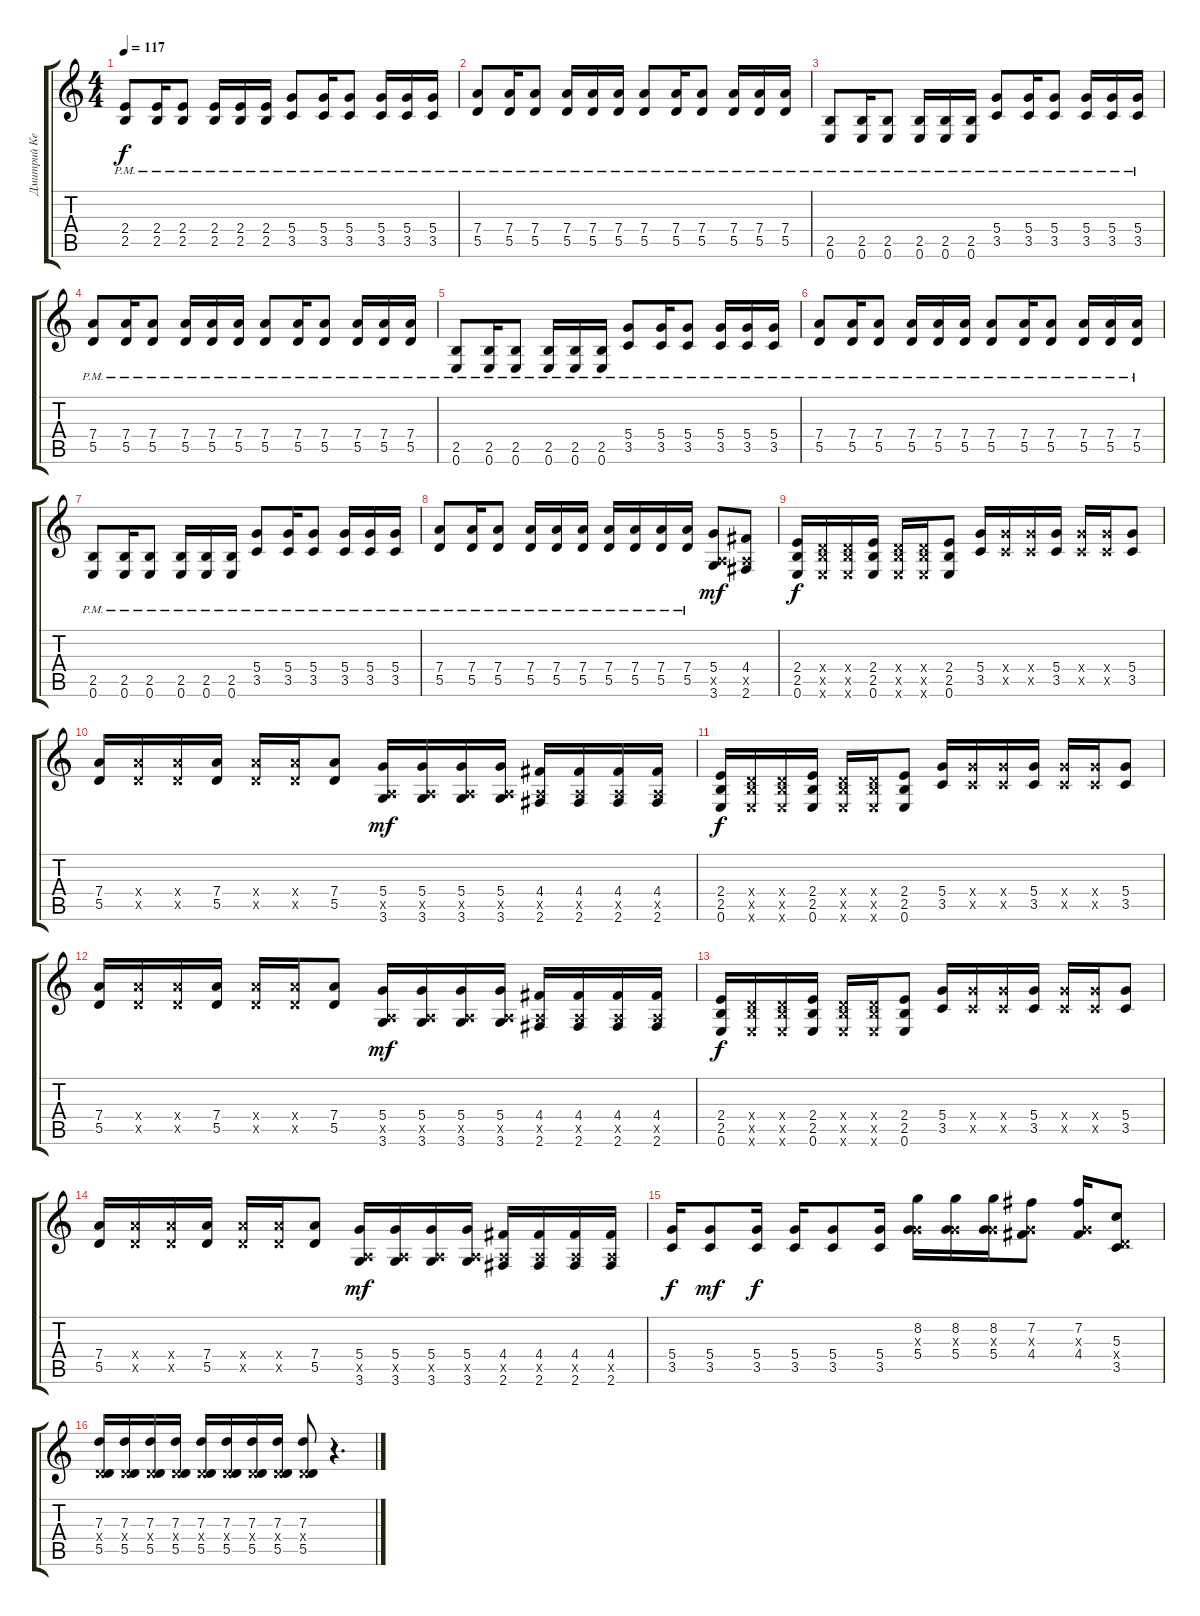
\track ("Дмитрий КежВатов" "Дмитрий Ке") {instrument distortionguitar}
\staff {score tabs}
\tuning (E4 B3 G3 D3 A2 E2) {hide}
\ts (4 4)
\tempo 117
\clef g2
\ks c
(2.4{pm} 2.5{pm}).8{dy f instrument electricguitarmuted} (2.4{pm} 2.5{pm}).16 (2.4{pm} 2.5{pm}).8 (2.4{pm} 2.5{pm}).16 (2.4{pm} 2.5{pm}).16 (2.4{pm} 2.5{pm}).16 (5.4{pm} 3.5{pm}).8 (5.4{pm} 3.5{pm}).16 (5.4{pm} 3.5{pm}).8 (5.4{pm} 3.5{pm}).16 (5.4{pm} 3.5{pm}).16 (5.4{pm} 3.5{pm}).16 |
(7.4{pm} 5.5{pm}).8 (7.4{pm} 5.5{pm}).16 (7.4{pm} 5.5{pm}).8 (7.4{pm} 5.5{pm}).16 (7.4{pm} 5.5{pm}).16 (7.4{pm} 5.5{pm}).16 (7.4{pm} 5.5{pm}).8 (7.4{pm} 5.5{pm}).16 (7.4{pm} 5.5{pm}).8 (7.4{pm} 5.5{pm}).16 (7.4{pm} 5.5{pm}).16 (7.4{pm} 5.5{pm}).16 |
(2.5{pm} 0.6{pm}).8 (2.5{pm} 0.6{pm}).16 (2.5{pm} 0.6{pm}).8 (2.5{pm} 0.6{pm}).16 (2.5{pm} 0.6{pm}).16 (2.5{pm} 0.6{pm}).16 (5.4{pm} 3.5{pm}).8 (5.4{pm} 3.5{pm}).16 (5.4{pm} 3.5{pm}).8 (5.4{pm} 3.5{pm}).16 (5.4{pm} 3.5{pm}).16 (5.4{pm} 3.5{pm}).16 |
(7.4{pm} 5.5{pm}).8 (7.4{pm} 5.5{pm}).16 (7.4{pm} 5.5{pm}).8 (7.4{pm} 5.5{pm}).16 (7.4{pm} 5.5{pm}).16 (7.4{pm} 5.5{pm}).16 (7.4{pm} 5.5{pm}).8 (7.4{pm} 5.5{pm}).16 (7.4{pm} 5.5{pm}).8 (7.4{pm} 5.5{pm}).16 (7.4{pm} 5.5{pm}).16 (7.4{pm} 5.5{pm}).16 |
(2.5{pm} 0.6{pm}).8 (2.5{pm} 0.6{pm}).16 (2.5{pm} 0.6{pm}).8 (2.5{pm} 0.6{pm}).16 (2.5{pm} 0.6{pm}).16 (2.5{pm} 0.6{pm}).16 (5.4{pm} 3.5{pm}).8 (5.4{pm} 3.5{pm}).16 (5.4{pm} 3.5{pm}).8 (5.4{pm} 3.5{pm}).16 (5.4{pm} 3.5{pm}).16 (5.4{pm} 3.5{pm}).16 |
(7.4{pm} 5.5{pm}).8 (7.4{pm} 5.5{pm}).16 (7.4{pm} 5.5{pm}).8 (7.4{pm} 5.5{pm}).16 (7.4{pm} 5.5{pm}).16 (7.4{pm} 5.5{pm}).16 (7.4{pm} 5.5{pm}).8 (7.4{pm} 5.5{pm}).16 (7.4{pm} 5.5{pm}).8 (7.4{pm} 5.5{pm}).16 (7.4{pm} 5.5{pm}).16 (7.4{pm} 5.5{pm}).16 |
(2.5{pm} 0.6{pm}).8 (2.5{pm} 0.6{pm}).16 (2.5{pm} 0.6{pm}).8 (2.5{pm} 0.6{pm}).16 (2.5{pm} 0.6{pm}).16 (2.5{pm} 0.6{pm}).16 (5.4{pm} 3.5{pm}).8 (5.4{pm} 3.5{pm}).16 (5.4{pm} 3.5{pm}).8 (5.4{pm} 3.5{pm}).16 (5.4{pm} 3.5{pm}).16 (5.4{pm} 3.5{pm}).16 |
(7.4{pm} 5.5{pm}).8 (7.4{pm} 5.5{pm}).16 (7.4{pm} 5.5{pm}).8 (7.4{pm} 5.5{pm}).16 (7.4{pm} 5.5{pm}).16 (7.4{pm} 5.5{pm}).16 (7.4{pm} 5.5{pm}).16 (7.4{pm} 5.5{pm}).16 (7.4{pm} 5.5{pm}).16 (7.4{pm} 5.5{pm}).16 (5.4 0.5{x} 3.6).8{dy mf instrument distortionguitar} (4.4 0.5{x} 2.6).8 |
(2.4 2.5 0.6).16{dy f} (0.4{x} 2.5{x} 0.6{x}).16 (0.4{x} 2.5{x} 0.6{x}).16 (2.4 2.5 0.6).16 (0.4{x} 2.5{x} 0.6{x}).16 (0.4{x} 2.5{x} 0.6{x}).16 (2.4 2.5 0.6).8 (5.4 3.5).16 (5.4{x} 3.5{x}).16 (5.4{x} 3.5{x}).16 (5.4 3.5).16 (5.4{x} 3.5{x}).16 (5.4{x} 3.5{x}).16 (5.4 3.5).8 |
(7.4 5.5).16 (7.4{x} 5.5{x}).16 (7.4{x} 5.5{x}).16 (7.4 5.5).16 (7.4{x} 5.5{x}).16 (7.4{x} 5.5{x}).16 (7.4 5.5).8 (5.4 0.5{x} 3.6).16{dy mf} (5.4 0.5{x} 3.6).16 (5.4 0.5{x} 3.6).16 (5.4 0.5{x} 3.6).16 (4.4 0.5{x} 2.6).16 (4.4 0.5{x} 2.6).16 (4.4 0.5{x} 2.6).16 (4.4 0.5{x} 2.6).16 |
(2.4 2.5 0.6).16{dy f} (0.4{x} 2.5{x} 0.6{x}).16 (0.4{x} 2.5{x} 0.6{x}).16 (2.4 2.5 0.6).16 (0.4{x} 2.5{x} 0.6{x}).16 (0.4{x} 2.5{x} 0.6{x}).16 (2.4 2.5 0.6).8 (5.4 3.5).16 (5.4{x} 3.5{x}).16 (5.4{x} 3.5{x}).16 (5.4 3.5).16 (5.4{x} 3.5{x}).16 (5.4{x} 3.5{x}).16 (5.4 3.5).8 |
(7.4 5.5).16 (7.4{x} 5.5{x}).16 (7.4{x} 5.5{x}).16 (7.4 5.5).16 (7.4{x} 5.5{x}).16 (7.4{x} 5.5{x}).16 (7.4 5.5).8 (5.4 0.5{x} 3.6).16{dy mf} (5.4 0.5{x} 3.6).16 (5.4 0.5{x} 3.6).16 (5.4 0.5{x} 3.6).16 (4.4 0.5{x} 2.6).16 (4.4 0.5{x} 2.6).16 (4.4 0.5{x} 2.6).16 (4.4 0.5{x} 2.6).16 |
(2.4 2.5 0.6).16{dy f} (0.4{x} 2.5{x} 0.6{x}).16 (0.4{x} 2.5{x} 0.6{x}).16 (2.4 2.5 0.6).16 (0.4{x} 2.5{x} 0.6{x}).16 (0.4{x} 2.5{x} 0.6{x}).16 (2.4 2.5 0.6).8 (5.4 3.5).16 (5.4{x} 3.5{x}).16 (5.4{x} 3.5{x}).16 (5.4 3.5).16 (5.4{x} 3.5{x}).16 (5.4{x} 3.5{x}).16 (5.4 3.5).8 |
(7.4 5.5).16 (7.4{x} 5.5{x}).16 (7.4{x} 5.5{x}).16 (7.4 5.5).16 (7.4{x} 5.5{x}).16 (7.4{x} 5.5{x}).16 (7.4 5.5).8 (5.4 0.5{x} 3.6).16{dy mf} (5.4 0.5{x} 3.6).16 (5.4 0.5{x} 3.6).16 (5.4 0.5{x} 3.6).16 (4.4 0.5{x} 2.6).16 (4.4 0.5{x} 2.6).16 (4.4 0.5{x} 2.6).16 (4.4 0.5{x} 2.6).16 |
(5.4 3.5).16{dy f} (5.4 3.5).8{dy mf} (5.4 3.5).16{dy f} (5.4 3.5).16 (5.4 3.5).8 (5.4 3.5).16 (8.2 0.3{x} 5.4).16 (8.2 0.3{x} 5.4).16 (8.2 0.3{x} 5.4).16 (7.2 0.3{x} 4.4).8 (7.2 0.3{x} 4.4).16 (5.3 0.4{x} 3.5).8 |
(7.3 0.4{x} 5.5).16 (7.3 0.4{x} 5.5).16 (7.3 0.4{x} 5.5).16 (7.3 0.4{x} 5.5).16 (7.3 0.4{x} 5.5).16 (7.3 0.4{x} 5.5).16 (7.3 0.4{x} 5.5).16 (7.3 0.4{x} 5.5).16 (7.3 0.4{x} 5.5).8 r.4{d}
